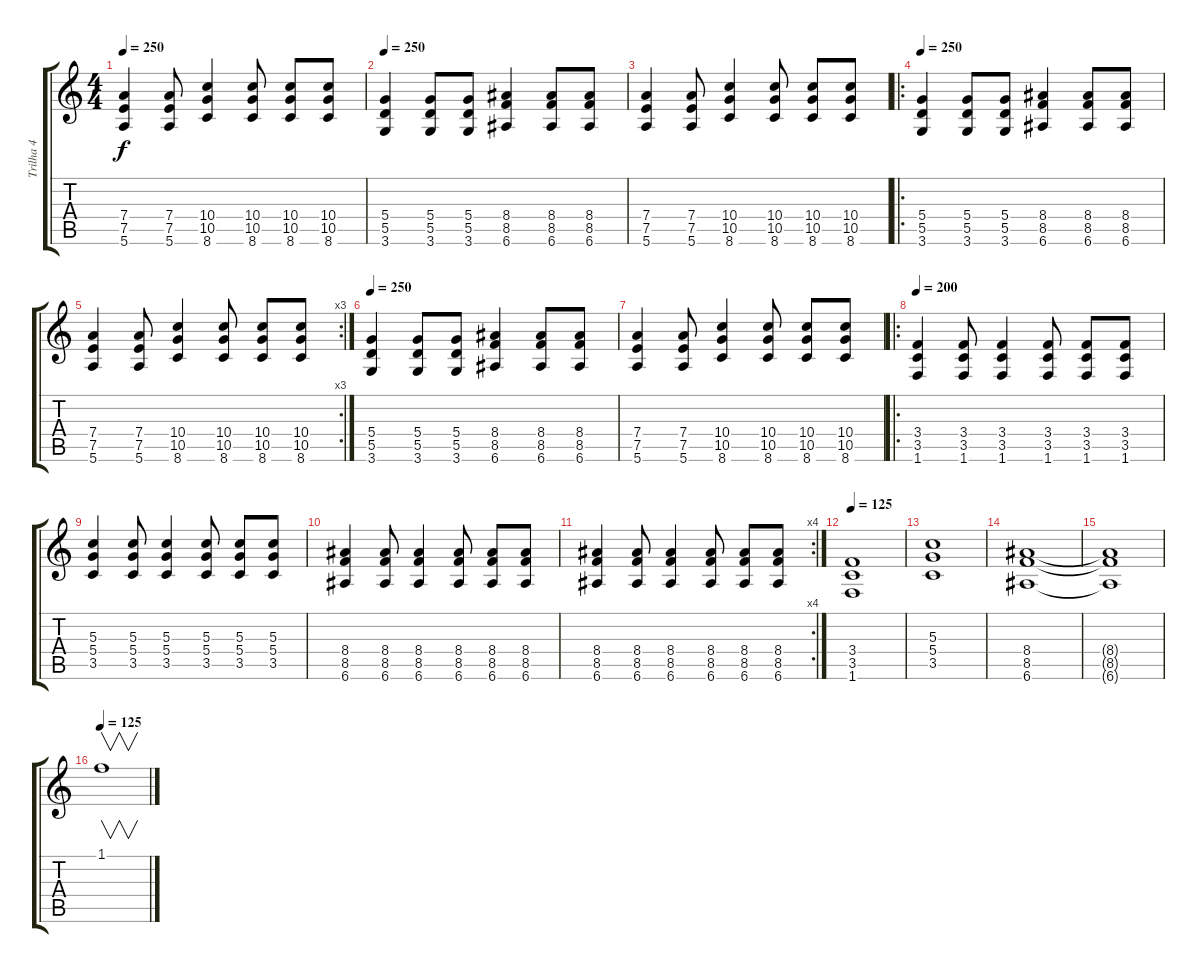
\track ("Trilha 4" "Trilha 4") {instrument overdrivenguitar}
\staff {score tabs}
\tuning (E4 B3 G3 D3 A2 E2) {hide}
\ts (4 4)
\tempo 250
\clef g2
\ks c
(7.4 7.5 5.6).4{dy f} (7.4 7.5 5.6).8 (10.4 10.5 8.6).4 (10.4 10.5 8.6).8 (10.4 10.5 8.6).8 (10.4 10.5 8.6).8 |
\tempo 250
(5.4 5.5 3.6).4 (5.4 5.5 3.6).8 (5.4 5.5 3.6).8 (8.4 8.5 6.6).4 (8.4 8.5 6.6).8 (8.4 8.5 6.6).8 |
(7.4 7.5 5.6).4 (7.4 7.5 5.6).8 (10.4 10.5 8.6).4 (10.4 10.5 8.6).8 (10.4 10.5 8.6).8 (10.4 10.5 8.6).8 |
\ro
\tempo 250
(5.4 5.5 3.6).4 (5.4 5.5 3.6).8 (5.4 5.5 3.6).8 (8.4 8.5 6.6).4 (8.4 8.5 6.6).8 (8.4 8.5 6.6).8 |
\rc 3
(7.4 7.5 5.6).4 (7.4 7.5 5.6).8 (10.4 10.5 8.6).4 (10.4 10.5 8.6).8 (10.4 10.5 8.6).8 (10.4 10.5 8.6).8 |
\tempo 250
(5.4 5.5 3.6).4 (5.4 5.5 3.6).8 (5.4 5.5 3.6).8 (8.4 8.5 6.6).4 (8.4 8.5 6.6).8 (8.4 8.5 6.6).8 |
(7.4 7.5 5.6).4 (7.4 7.5 5.6).8 (10.4 10.5 8.6).4 (10.4 10.5 8.6).8 (10.4 10.5 8.6).8 (10.4 10.5 8.6).8 |
\ro
\tempo 200
(3.4 3.5 1.6).4 (3.4 3.5 1.6).8 (3.4 3.5 1.6).4 (3.4 3.5 1.6).8 (3.4 3.5 1.6).8 (3.4 3.5 1.6).8 |
(5.3 5.4 3.5).4 (5.3 5.4 3.5).8 (5.3 5.4 3.5).4 (5.3 5.4 3.5).8 (5.3 5.4 3.5).8 (5.3 5.4 3.5).8 |
(8.4 8.5 6.6).4 (8.4 8.5 6.6).8 (8.4 8.5 6.6).4 (8.4 8.5 6.6).8 (8.4 8.5 6.6).8 (8.4 8.5 6.6).8 |
\rc 4
(8.4 8.5 6.6).4 (8.4 8.5 6.6).8 (8.4 8.5 6.6).4 (8.4 8.5 6.6).8 (8.4 8.5 6.6).8 (8.4 8.5 6.6).8 |
\tempo 125
(3.4 3.5 1.6).1 |
(5.3 5.4 3.5).1 |
(8.4 8.5 6.6).1 |
(8.4{t} 8.5{t} 6.6{t}).1 |
\tempo 125
1.1.1{v}
